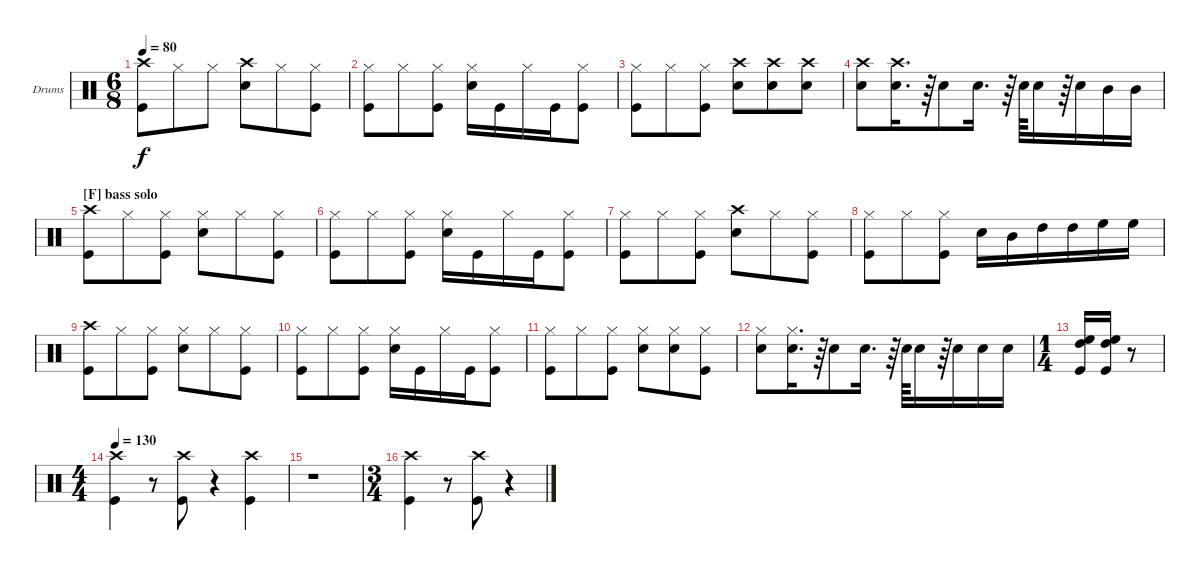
\defaultSystemsLayout 4
\bracketExtendMode groupsimilarinstruments
\firstSystemTrackNameOrientation horizontal
\otherSystemsTrackNameOrientation horizontal
\track ("Ulrich" "Drums") {instrument percussion}
\staff {score}
\articulation defaults
\ts (6 8)
\tempo 80
\clef neutral
\ks c
("Crash high (hit)" "Kick (hit)").8{dy f} "Hi-Hat (closed)".8 "Hi-Hat (closed)".8 ("Crash high (hit)" "Snare (hit) 2").8 "Hi-Hat (closed)".8 ("Kick (hit)" "Hi-Hat (closed)").8 |
("Hi-Hat (closed)" "Kick (hit)").8 "Hi-Hat (closed)".8 ("Kick (hit)" "Hi-Hat (closed)").8 ("Snare (hit) 2" "Hi-Hat (closed)").16 "Kick (hit)".16 "Hi-Hat (closed)".16 "Kick (hit)".16 ("Kick (hit)" "Hi-Hat (closed)").8 |
("Hi-Hat (closed)" "Kick (hit)").8 "Hi-Hat (closed)".8 ("Kick (hit)" "Hi-Hat (closed)").8 ("Crash high (hit)" "Snare (hit) 2").8 ("Crash high (hit)" "Snare (hit) 2").8 ("Crash high (hit)" "Snare (hit) 2").8 |
("Snare (hit) 2" "Crash high (hit)").8 ("Snare (hit) 2" "Crash high (hit)").16{d} r.64 "Snare (hit) 2".8 "Snare (hit) 2".16{d} r.64 "Snare (hit) 2".64 "Snare (hit) 2".16 r.64 "Snare (hit) 2".16 "Mid Tom (hit)".16 "Mid Tom (hit)".16 |
\section ("F" "bass solo")
("Kick (hit)" "Crash high (hit)").8 "Hi-Hat (closed)".8 ("Kick (hit)" "Hi-Hat (closed)").8 ("Snare (hit) 2" "Hi-Hat (closed)").8 "Hi-Hat (closed)".8 ("Kick (hit)" "Hi-Hat (closed)").8 |
("Hi-Hat (closed)" "Kick (hit)").8 "Hi-Hat (closed)".8 ("Kick (hit)" "Hi-Hat (closed)").8 ("Snare (hit) 2" "Hi-Hat (closed)").16 "Kick (hit)".16 "Hi-Hat (closed)".16 "Kick (hit)".16 ("Kick (hit)" "Hi-Hat (closed)").8 |
("Hi-Hat (closed)" "Kick (hit)").8 "Hi-Hat (closed)".8 ("Hi-Hat (closed)" "Kick (hit)").8 ("Crash high (hit)" "Snare (hit) 2").8 "Hi-Hat (closed)".8 ("Hi-Hat (closed)" "Kick (hit)").8 |
("Hi-Hat (closed)" "Kick (hit)").8 "Hi-Hat (closed)".8 ("Kick (hit)" "Hi-Hat (closed)").8 "Snare (hit) 2".16 "Mid Tom (hit)".16 "High Tom (hit)".16 "High Tom (hit)".16 "High Floor Tom (hit)".16 "High Floor Tom (hit)".16 |
("Kick (hit)" "Crash high (hit)").8 "Hi-Hat (closed)".8 ("Kick (hit)" "Hi-Hat (closed)").8 ("Snare (hit) 2" "Hi-Hat (closed)").8 "Hi-Hat (closed)".8 ("Kick (hit)" "Hi-Hat (closed)").8 |
("Hi-Hat (closed)" "Kick (hit)").8 "Hi-Hat (closed)".8 ("Kick (hit)" "Hi-Hat (closed)").8 ("Snare (hit) 2" "Hi-Hat (closed)").16 "Kick (hit)".16 "Hi-Hat (closed)".16 "Kick (hit)".16 ("Kick (hit)" "Hi-Hat (closed)").8 |
("Kick (hit)" "Hi-Hat (closed)").8 "Hi-Hat (closed)".8 ("Kick (hit)" "Hi-Hat (closed)").8 ("Snare (hit) 2" "Hi-Hat (closed)").8 ("Hi-Hat (closed)" "Snare (hit) 2").8 ("Kick (hit)" "Hi-Hat (closed)").8 |
("Hi-Hat (closed)" "Snare (hit) 2").8 ("Hi-Hat (closed)" "Snare (hit) 2").16{d} r.64 "Snare (hit) 2".8 "Snare (hit) 2".16{d} r.64 "Snare (hit) 2".64 "Snare (hit) 2".16 r.64 "Snare (hit) 2".16 "Snare (hit) 2".16 "Snare (hit) 2".16 |
\ts (1 4)
("High Floor Tom (hit)" "High Tom (hit)" "Kick (hit)").16 ("High Floor Tom (hit)" "High Tom (hit)" "Kick (hit)").16 r.8 |
\ts (4 4)
\tempo 130
("Kick (hit)" "Crash high (hit)").4 r.8 ("Kick (hit)" "Crash high (hit)").8 r.4 ("Kick (hit)" "Crash high (hit)").4 |
r.1 |
\ts (3 4)
("Kick (hit)" "Crash high (hit)").4 r.8 ("Kick (hit)" "Crash high (hit)").8 r.4
